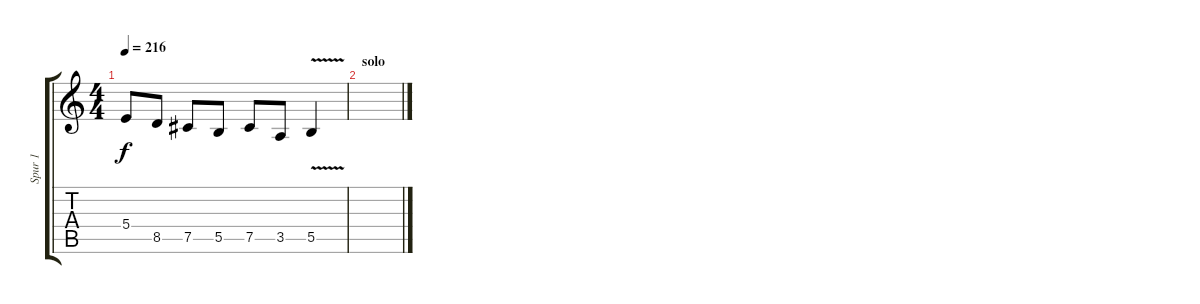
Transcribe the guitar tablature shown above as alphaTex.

\track ("Spur 1" "Spur 1") {instrument distortionguitar}
\staff {score tabs}
\tuning (Db4 Ab3 E3 B2 Gb2 B1) {hide}
\ts (4 4)
\tempo 216
\clef g2
\ks c
5.4{t}.8{dy f} 8.5.8 7.5.8 5.5.8 7.5.8 3.5.8 5.5{v}.4 |
\section ("" "solo")
